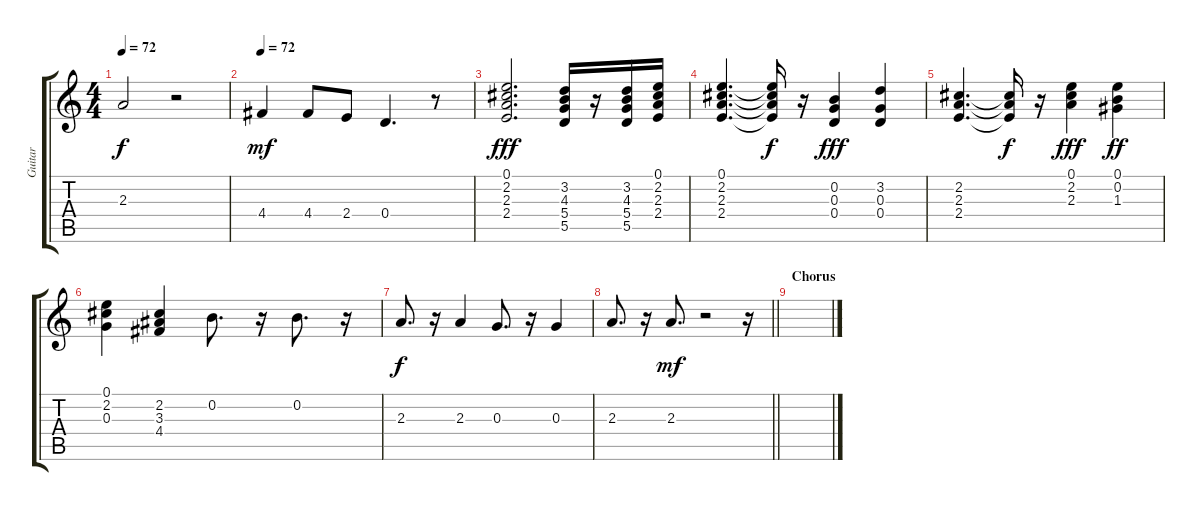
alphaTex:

\track ("Guitar" "Guitar") {instrument overdrivenguitar}
\staff {score tabs}
\tuning (E4 B3 G3 D3 A2 E2) {hide}
\ts (4 4)
\tempo 72
\clef g2
\ks c
2.3.2{dy f} r.2 |
\tempo 72
4.4.4{dy mf} 4.4.8 2.4.8 0.4.4{d} r.8 |
(0.1 2.2 2.3 2.4).2{d dy fff} (3.2 4.3 5.4 5.5).16 r.16 (3.2 4.3 5.4 5.5).16 (0.1 2.2 2.3 2.4).16 |
(0.1 2.2 2.3 2.4).4{d} (0.1{t} 2.2{t} 2.3{t} 2.4{t}).16{dy f} r.16 (0.2 0.3 0.4).4{dy fff} (3.2 0.3 0.4).4 |
(2.2 2.3 2.4).4{d} (2.2{t} 2.3{t} 2.4{t}).16{dy f} r.16 (0.1 2.2 2.3).4{dy fff} (0.1 0.2 1.3).4{dy ff} |
(0.1 2.2 0.3).4 (2.2 3.3 4.4).4 0.2.8{d} r.16 0.2.8{d} r.16 |
2.3.8{d dy f} r.16 2.3.4 0.3.8{d} r.16 0.3.4 |
\barLineRight lightlight
2.3.8{d} r.16 2.3.8{d dy mf} r.2 r.16 |
\section ("" "Chorus")
